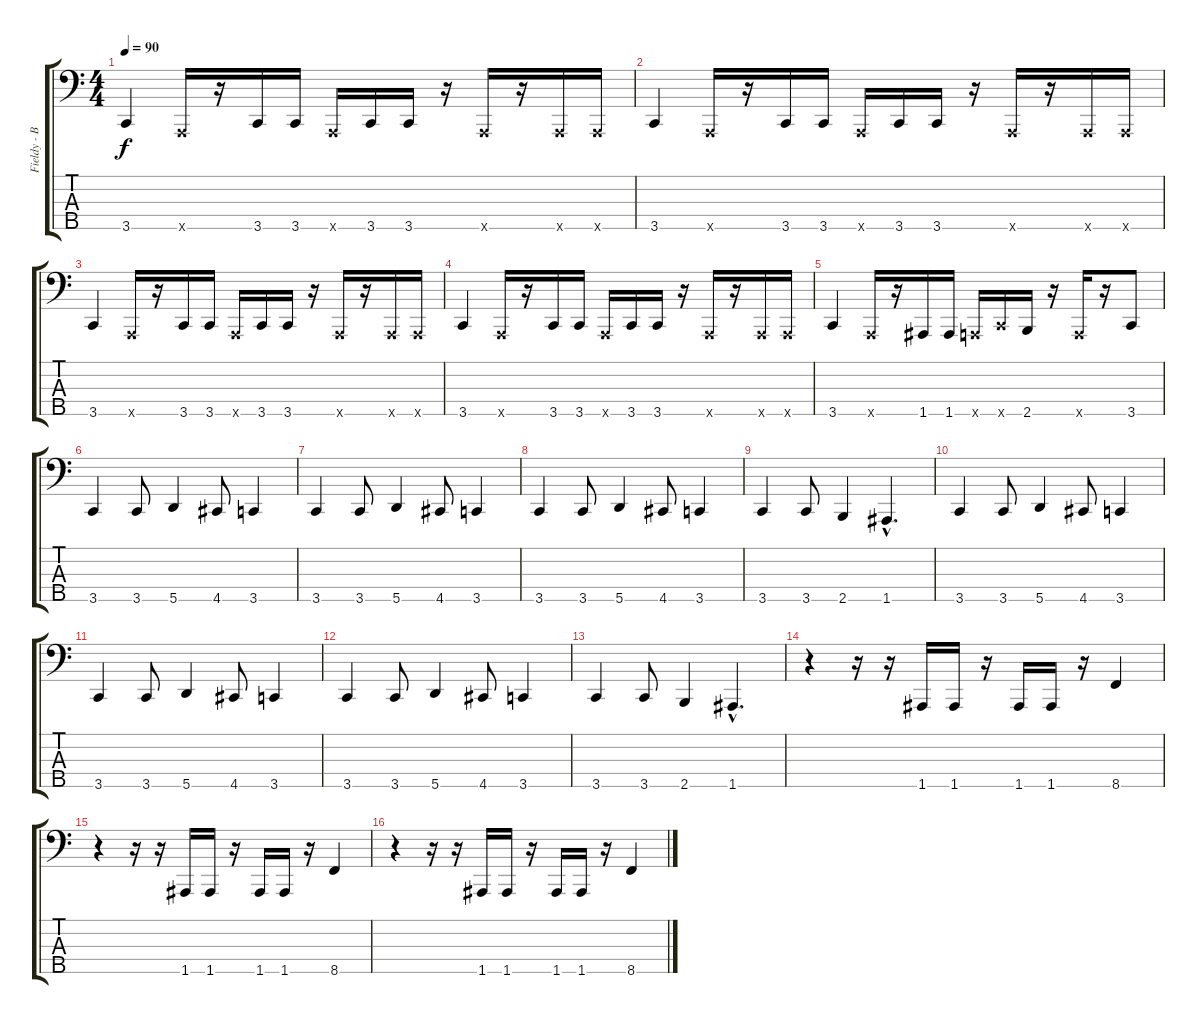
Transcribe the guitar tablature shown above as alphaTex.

\track ("Fieldy - Bass" "Fieldy - B") {instrument slapbass1}
\staff {score tabs}
\tuning (F2 C2 G1 D1 A0) {hide}
\ts (4 4)
\tempo 90
\clef f4
\ks c
3.5.4{dy f} 0.5{x}.16 r.16 3.5.16 3.5.16 0.5{x}.16 3.5.16 3.5.16 r.16 0.5{x}.16 r.16 0.5{x}.16 0.5{x}.16 |
3.5.4 0.5{x}.16 r.16 3.5.16 3.5.16 0.5{x}.16 3.5.16 3.5.16 r.16 0.5{x}.16 r.16 0.5{x}.16 0.5{x}.16 |
3.5.4 0.5{x}.16 r.16 3.5.16 3.5.16 0.5{x}.16 3.5.16 3.5.16 r.16 0.5{x}.16 r.16 0.5{x}.16 0.5{x}.16 |
3.5.4 0.5{x}.16 r.16 3.5.16 3.5.16 0.5{x}.16 3.5.16 3.5.16 r.16 0.5{x}.16 r.16 0.5{x}.16 0.5{x}.16 |
3.5.4 0.5{x}.16 r.16 1.5.16 1.5.16 0.5{x}.16 3.5{x}.16 2.5.16 r.16 0.5{x}.16 r.16 3.5.8 |
3.5.4 3.5.8 5.5.4 4.5.8 3.5.4 |
3.5.4 3.5.8 5.5.4 4.5.8 3.5.4 |
3.5.4 3.5.8 5.5.4 4.5.8 3.5.4 |
3.5.4 3.5.8 2.5.4 1.5{hac}.4{d} |
3.5.4 3.5.8 5.5.4 4.5.8 3.5.4 |
3.5.4 3.5.8 5.5.4 4.5.8 3.5.4 |
3.5.4 3.5.8 5.5.4 4.5.8 3.5.4 |
3.5.4 3.5.8 2.5.4 1.5{hac}.4{d} |
r.4 r.16 r.16 1.5.16 1.5.16 r.16 1.5.16 1.5.16 r.16 8.5.4 |
r.4 r.16 r.16 1.5.16 1.5.16 r.16 1.5.16 1.5.16 r.16 8.5.4 |
r.4 r.16 r.16 1.5.16 1.5.16 r.16 1.5.16 1.5.16 r.16 8.5.4
